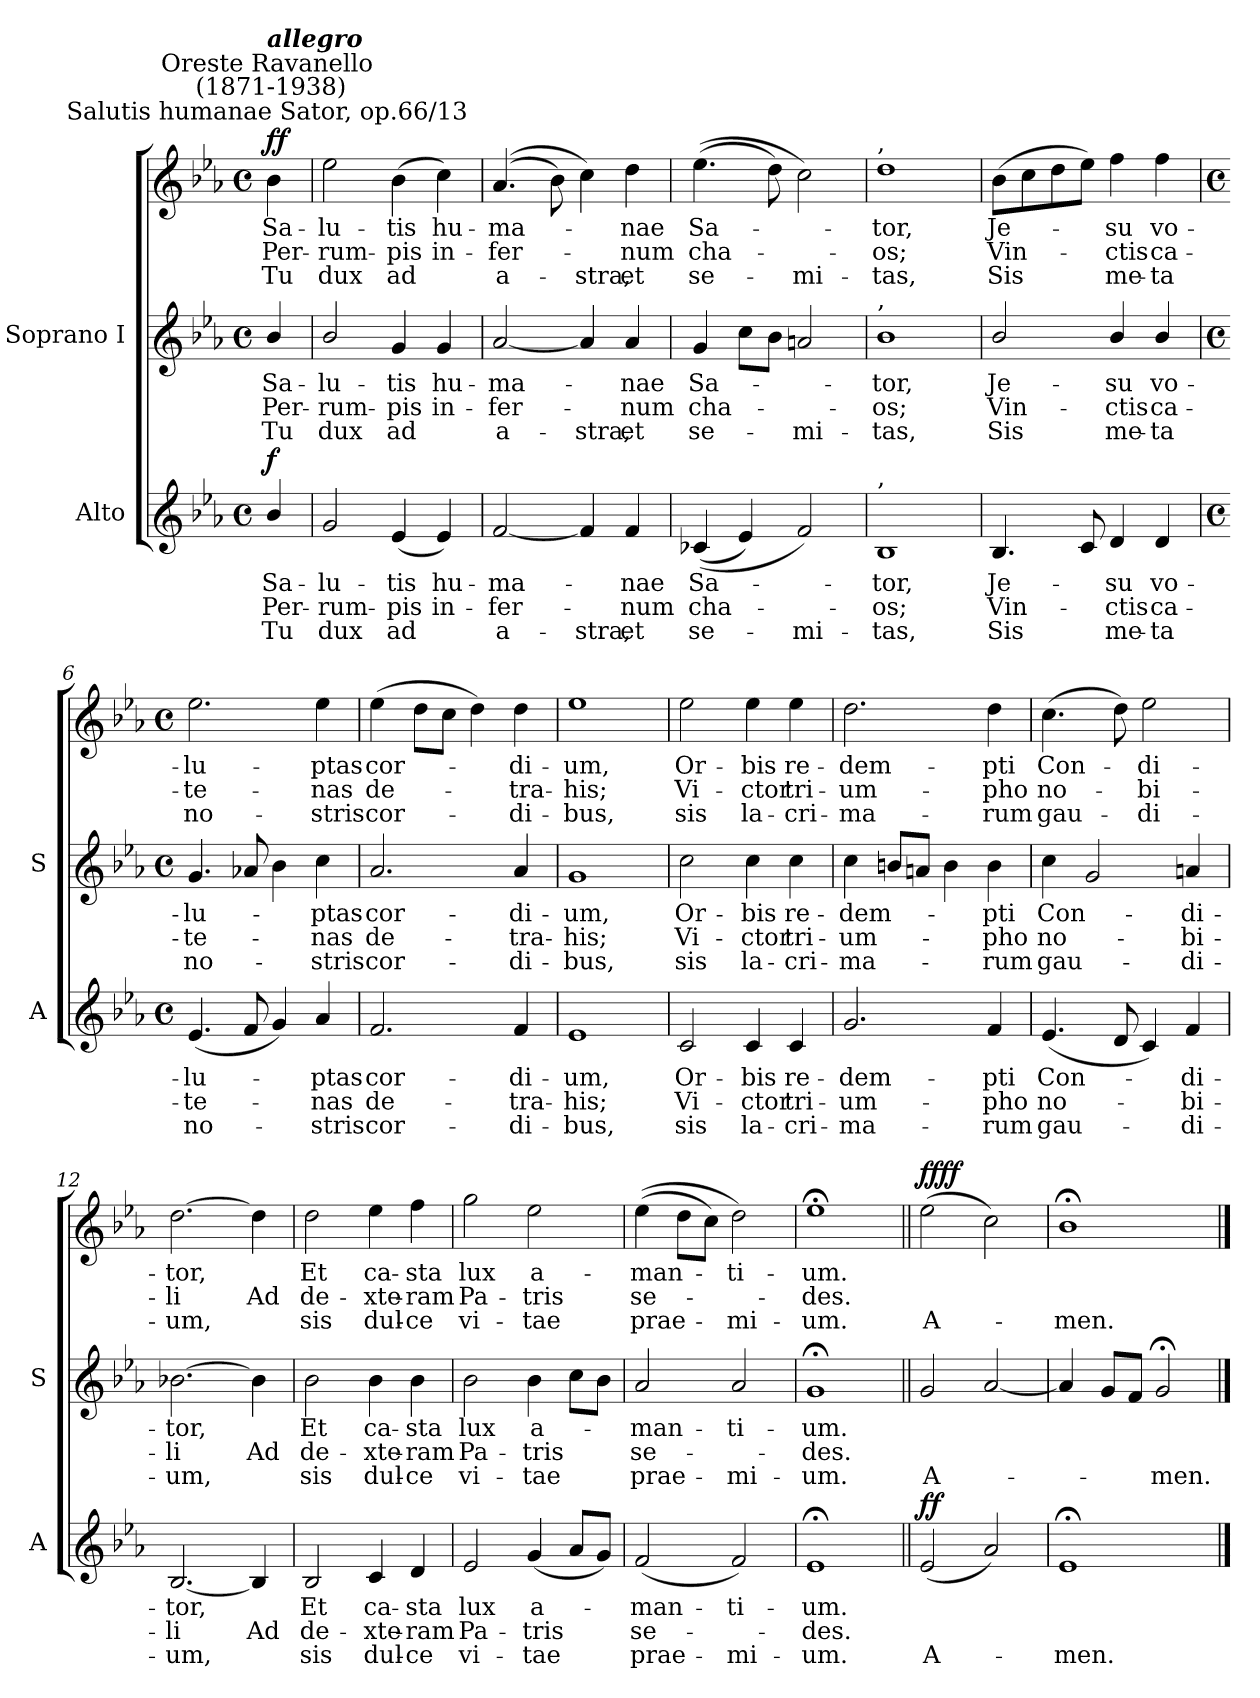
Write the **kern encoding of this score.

**kern	**text	**text	**text	**dynam	**kern	**text	**text	**text	**kern	**text	**text	**text	**dynam
*part2	*part2	*part2	*part2	*part2	*part1	*part1	*part1	*part1	*part1	*part1	*part1	*part1	*part1
*staff3	*staff3	*staff3	*staff3	*staff3	*staff2	*staff2	*staff2	*staff2	*staff1	*staff1	*staff1	*staff1	*staff1/2
*I"Alto	*	*	*	*	*I"Soprano I	*	*	*	*	*	*	*	*
*I'A	*	*	*	*	*I'S	*	*	*	*	*	*	*	*
*clefG2	*	*	*	*	*clefG2	*	*	*	*clefG2	*	*	*	*
*k[b-e-a-]	*	*	*	*	*k[b-e-a-]	*	*	*	*k[b-e-a-]	*	*	*	*
*E-:	*	*	*	*	*E-:	*	*	*	*E-:	*	*	*	*
*M4/4	*	*	*	*	*M4/4	*	*	*	*M4/4	*	*	*	*
*met(c)	*	*	*	*	*met(c)	*	*	*	*met(c)	*	*	*	*
=	=	=	=	=	=	=	=	=	=	=	=	=	=
!	!	!	!	!	!	!	!	!	!LO:TX:a:cj:t=Salutis humanae Sator, op.66/13	!	!	!	!
!	!	!	!	!	!	!	!	!	!LO:TX:a:cj:t=Oreste Ravanello\n (1871-1938)	!	!	!	!
!	!	!	!	!	!	!	!	!	!LO:TX:a:Bi:t=allegro	!	!	!	!
!	!LO:LY:b	!LO:LY:b	!LO:LY:b	!LO:DY:b	!	!LO:LY:b	!LO:LY:b	!LO:LY:b	!	!LO:LY:b	!LO:LY:b	!LO:LY:b	!LO:DY:b=2
!	!	!	!	!	!	!	!	!	!	!	!	!	!LO:DY:n=1:b
4b-/	Sa-	-Per-	-Tu	f	4b-/	Sa-	-Per-	-Tu	4b-	Sa-	-Per-	-Tu	f f
=1	=1	=1	=1	=1	=1	=1	=1	=1	=1	=1	=1	=1	=1
!	!LO:LY:b	!LO:LY:b	!LO:LY:b	!	!	!LO:LY:b	!LO:LY:b	!LO:LY:b	!	!LO:LY:b	!LO:LY:b	!LO:LY:b	!
2g	lu-	-rum-	-dux	.	2b-/	-lu-	-rum-	-dux	2ee-	lu-	-rum-	-dux	.
!	!LO:LY:b	!LO:LY:b	!LO:LY:b	!	!	!LO:LY:b	!LO:LY:b	!LO:LY:b	!	!LO:LY:b	!LO:LY:b	!LO:LY:b	!
(<4e-	tis	pis	ad	.	4g	tis	pis	ad	(>4b-	tis	pis	ad	.
!	!LO:LY:b	!LO:LY:b	!	!	!	!LO:LY:b	!LO:LY:b	!	!	!LO:LY:b	!LO:LY:b	!	!
4e-)	hu-	-in-	.	.	4g	hu-	-in-	.	4cc)	hu-	-in-	.	.
=2	=2	=2	=2	=2	=2	=2	=2	=2	=2	=2	=2	=2	=2
!	!LO:LY:b	!LO:LY:b	!LO:LY:b	!	!	!LO:LY:b	!LO:LY:b	!LO:LY:b	!	!LO:LY:b	!LO:LY:b	!LO:LY:b	!
[2f	-ma-	fer-	a-	.	[2a-	ma-	fer-	a-	(<(>4.a-	-ma-	fer-	a-	.
.	.	.	.	.	.	.	.	.	8b-)	.	.	.	.
!	!	!	!LO:LY:b	!	!	!	!	!LO:LY:b	!	!	!	!LO:LY:b	!
4f]	.	.	-stra,	.	4a-]	.	.	-stra,	4cc)	.	.	stra,	.
!	!LO:LY:b	!LO:LY:b	!LO:LY:b	!	!	!LO:LY:b	!LO:LY:b	!LO:LY:b	!	!LO:LY:b	!LO:LY:b	!LO:LY:b	!
4f	nae	num	et	.	4a-	nae	num	et	4dd	nae	num	et	.
=3	=3	=3	=3	=3	=3	=3	=3	=3	=3	=3	=3	=3	=3
!	!LO:LY:b	!LO:LY:b	!LO:LY:b	!	!	!LO:LY:b	!LO:LY:b	!LO:LY:b	!	!LO:LY:b	!LO:LY:b	!LO:LY:b	!
(<(<4c-X	Sa-	cha-	se-	.	4g	-Sa-	cha-	se-	(>(>4.ee-	Sa-	cha-	se-	.
4e-)	.	.	.	.	8ccL	.	.	.	.	.	.	.	.
.	.	.	.	.	8b-J	.	.	.	8dd)	.	.	.	.
!	!	!	!LO:LY:b	!	!	!	!	!LO:LY:b	!	!	!	!LO:LY:b	!
2f)	.	.	mi-	.	2an	.	.	mi-	2cc)	.	.	mi-	.
=4	=4	=4	=4	=4	=4	=4	=4	=4	=4	=4	=4	=4	=4
!	!	!	!	!	!	!	!	!	!LO:TX:a:t=,	!	!	!	!
!	!	!	!	!	!LO:TX:a:t=,	!	!	!	!	!	!	!	!
!LO:TX:a:t=,	!	!	!	!	!	!	!	!	!	!	!	!	!
!	!LO:LY:b	!LO:LY:b	!LO:LY:b	!	!	!LO:LY:b	!LO:LY:b	!LO:LY:b	!	!LO:LY:b	!LO:LY:b	!LO:LY:b	!
1B-	-tor,	os;	tas,	.	1b-	tor,	os;	tas,	1dd	-tor,	os;	tas,	.
=5	=5	=5	=5	=5	=5	=5	=5	=5	=5	=5	=5	=5	=5
!	!LO:LY:b	!LO:LY:b	!LO:LY:b	!	!	!LO:LY:b	!LO:LY:b	!LO:LY:b	!	!LO:LY:b	!LO:LY:b	!LO:LY:b	!
4.B-	Je-	Vin-	Sis	.	2b-/	Je-	-Vin-	-Sis	(>8b-L	Je-	Vin-	Sis	.
.	.	.	.	.	.	.	.	.	8cc	.	.	.	.
.	.	.	.	.	.	.	.	.	8dd	.	.	.	.
8c	.	.	.	.	.	.	.	.	8ee-J)	.	.	.	.
!	!LO:LY:b	!LO:LY:b	!LO:LY:b	!	!	!LO:LY:b	!LO:LY:b	!LO:LY:b	!	!LO:LY:b	!LO:LY:b	!LO:LY:b	!
4d	su	ctis	me-	.	4b-/	su	ctis	me-	4ff	su	ctis	me-	.
!	!LO:LY:b	!LO:LY:b	!LO:LY:b	!	!	!LO:LY:b	!LO:LY:b	!LO:LY:b	!	!LO:LY:b	!LO:LY:b	!LO:LY:b	!
4d	-vo-	-ca-	-ta	.	4b-/	-vo-	-ca-	-ta	4ff	-vo-	-ca-	-ta	.
!!LO:LB:g=z
=6	=6	=6	=6	=6	=6	=6	=6	=6	=6	=6	=6	=6	=6
*M4/4	*	*	*	*	*M4/4	*	*	*	*M4/4	*	*	*	*
*met(c)	*	*	*	*	*met(c)	*	*	*	*met(c)	*	*	*	*
!	!LO:LY:b	!LO:LY:b	!LO:LY:b	!	!	!LO:LY:b	!LO:LY:b	!LO:LY:b	!	!LO:LY:b	!LO:LY:b	!LO:LY:b	!
(<4.e-	lu-	te-	no-	.	4.g	lu-	te-	no-	2.ee-	lu-	-te-	-no-	.
8f	.	.	.	.	8a-X	.	.	.	.	.	.	.	.
4g)	.	.	.	.	4b-	.	.	.	.	.	.	.	.
!	!LO:LY:b	!LO:LY:b	!LO:LY:b	!	!	!LO:LY:b	!LO:LY:b	!LO:LY:b	!	!LO:LY:b	!LO:LY:b	!LO:LY:b	!
4a-	ptas	nas	stris	.	4cc	ptas	nas	stris	4ee-	-ptas	nas	stris	.
=7	=7	=7	=7	=7	=7	=7	=7	=7	=7	=7	=7	=7	=7
!	!LO:LY:b	!LO:LY:b	!LO:LY:b	!	!	!LO:LY:b	!LO:LY:b	!LO:LY:b	!	!LO:LY:b	!LO:LY:b	!LO:LY:b	!
2.f	cor-	-de-	-cor-	.	2.a-	-cor-	-de-	-cor-	(>4ee-	cor-	de-	cor-	.
.	.	.	.	.	.	.	.	.	8ddL	.	.	.	.
.	.	.	.	.	.	.	.	.	8ccJ	.	.	.	.
.	.	.	.	.	.	.	.	.	4dd)	.	.	.	.
!	!LO:LY:b	!LO:LY:b	!LO:LY:b	!	!	!LO:LY:b	!LO:LY:b	!LO:LY:b	!	!LO:LY:b	!LO:LY:b	!LO:LY:b	!
4f	-di-	-tra-	-di-	.	4a-	-di-	-tra-	-di-	4dd	di-	-tra-	-di-	.
=8	=8	=8	=8	=8	=8	=8	=8	=8	=8	=8	=8	=8	=8
!	!LO:LY:b	!LO:LY:b	!LO:LY:b	!	!	!LO:LY:b	!LO:LY:b	!LO:LY:b	!	!LO:LY:b	!LO:LY:b	!LO:LY:b	!
1e-	-um,	his;	bus,	.	1g	um,	his;	bus,	1ee-	-um,	his;	bus,	.
=9	=9	=9	=9	=9	=9	=9	=9	=9	=9	=9	=9	=9	=9
!	!LO:LY:b	!LO:LY:b	!LO:LY:b	!	!	!LO:LY:b	!LO:LY:b	!LO:LY:b	!	!LO:LY:b	!LO:LY:b	!LO:LY:b	!
2c	Or-	-Vi-	-sis	.	2cc	-Or-	-Vi-	-sis	2ee-	Or-	-Vi-	-sis	.
!	!LO:LY:b	!LO:LY:b	!LO:LY:b	!	!	!LO:LY:b	!LO:LY:b	!LO:LY:b	!	!LO:LY:b	!LO:LY:b	!LO:LY:b	!
4c	bis	ctor	la-	.	4cc	bis	ctor	la-	4ee-	bis	ctor	la-	.
!	!LO:LY:b	!LO:LY:b	!LO:LY:b	!	!	!LO:LY:b	!LO:LY:b	!LO:LY:b	!	!LO:LY:b	!LO:LY:b	!LO:LY:b	!
4c	-re-	-tri-	-cri-	.	4cc	-re-	-tri-	-cri-	4ee-	-re-	-tri-	-cri-	.
=10	=10	=10	=10	=10	=10	=10	=10	=10	=10	=10	=10	=10	=10
!	!LO:LY:b	!LO:LY:b	!LO:LY:b	!	!	!LO:LY:b	!LO:LY:b	!LO:LY:b	!	!LO:LY:b	!LO:LY:b	!LO:LY:b	!
2.g	-dem-	-um-	-ma-	.	4cc	dem-	um-	ma-	2.dd	-dem-	-um-	-ma-	.
.	.	.	.	.	8bnL	.	.	.	.	.	.	.	.
.	.	.	.	.	8anJ	.	.	.	.	.	.	.	.
.	.	.	.	.	4b	.	.	.	.	.	.	.	.
!	!LO:LY:b	!LO:LY:b	!LO:LY:b	!	!	!LO:LY:b	!LO:LY:b	!LO:LY:b	!	!LO:LY:b	!LO:LY:b	!LO:LY:b	!
4f	-pti	pho	rum	.	4b	pti	pho	rum	4dd	-pti	pho	rum	.
=11	=11	=11	=11	=11	=11	=11	=11	=11	=11	=11	=11	=11	=11
!	!LO:LY:b	!LO:LY:b	!LO:LY:b	!	!	!LO:LY:b	!LO:LY:b	!LO:LY:b	!	!LO:LY:b	!LO:LY:b	!LO:LY:b	!
(<4.e-	Con-	no-	gau-	.	4cc	-Con-	no-	gau-	(>4.cc	Con-	no-	gau-	.
.	.	.	.	.	2g	.	.	.	.	.	.	.	.
8d	.	.	.	.	.	.	.	.	8dd)	.	.	.	.
!	!	!	!	!	!	!	!	!	!	!LO:LY:b	!LO:LY:b	!LO:LY:b	!
4c)	.	.	.	.	.	.	.	.	2ee-	di-	-bi-	-di-	.
!	!LO:LY:b	!LO:LY:b	!LO:LY:b	!	!	!LO:LY:b	!LO:LY:b	!LO:LY:b	!	!	!	!	!
4f	di-	-bi-	-di-	.	4an	di-	-bi-	-di-	.	.	.	.	.
!!LO:LB:g=z
=12	=12	=12	=12	=12	=12	=12	=12	=12	=12	=12	=12	=12	=12
!	!LO:LY:b	!LO:LY:b	!LO:LY:b	!	!	!LO:LY:b	!LO:LY:b	!LO:LY:b	!	!LO:LY:b	!LO:LY:b	!LO:LY:b	!
[2.B-	-tor,	li	um,	.	[2.b-X	tor,	li	um,	[2.dd	-tor,	li	um,	.
!	!	!LO:LY:b	!	!	!	!	!LO:LY:b	!	!	!	!LO:LY:b	!	!
4B-]	.	Ad	.	.	4b-]	.	Ad	.	4dd]	.	Ad	.	.
=13	=13	=13	=13	=13	=13	=13	=13	=13	=13	=13	=13	=13	=13
!	!LO:LY:b	!LO:LY:b	!LO:LY:b	!	!	!LO:LY:b	!LO:LY:b	!LO:LY:b	!	!LO:LY:b	!LO:LY:b	!LO:LY:b	!
2B-	Et	de-	-sis	.	2b-	Et	de-	-sis	2dd	Et	de-	-sis	.
!	!LO:LY:b	!LO:LY:b	!LO:LY:b	!	!	!LO:LY:b	!LO:LY:b	!LO:LY:b	!	!LO:LY:b	!LO:LY:b	!LO:LY:b	!
4c	ca-	-xte-	-dul-	.	4b-	ca-	-xte-	-dul-	4ee-	ca-	-xte-	-dul-	.
!	!LO:LY:b	!LO:LY:b	!LO:LY:b	!	!	!LO:LY:b	!LO:LY:b	!LO:LY:b	!	!LO:LY:b	!LO:LY:b	!LO:LY:b	!
4d	-sta	ram	ce	.	4b-	-sta	ram	ce	4ff	-sta	ram	ce	.
=14	=14	=14	=14	=14	=14	=14	=14	=14	=14	=14	=14	=14	=14
!	!LO:LY:b	!LO:LY:b	!LO:LY:b	!	!	!LO:LY:b	!LO:LY:b	!LO:LY:b	!	!LO:LY:b	!LO:LY:b	!LO:LY:b	!
2e-	lux	Pa-	-vi-	.	2b-	lux	Pa-	-vi-	2gg	lux	Pa-	-vi-	.
!	!LO:LY:b	!LO:LY:b	!LO:LY:b	!	!	!LO:LY:b	!LO:LY:b	!LO:LY:b	!	!LO:LY:b	!LO:LY:b	!LO:LY:b	!
(<4g	-a-	tris	tae	.	4b-	-a-	tris	tae	2ee-	-a-	-tris	tae	.
8a-L	.	.	.	.	8ccL	.	.	.	.	.	.	.	.
8gJ)	.	.	.	.	8b-J	.	.	.	.	.	.	.	.
=15	=15	=15	=15	=15	=15	=15	=15	=15	=15	=15	=15	=15	=15
!	!LO:LY:b	!LO:LY:b	!LO:LY:b	!	!	!LO:LY:b	!LO:LY:b	!LO:LY:b	!	!LO:LY:b	!LO:LY:b	!LO:LY:b	!
(<2f	man-	-se-	prae-	.	2a-	-man-	-se-	prae-	(>(>4ee-	man-	se-	prae-	.
.	.	.	.	.	.	.	.	.	8ddL	.	.	.	.
.	.	.	.	.	.	.	.	.	8ccJ)	.	.	.	.
!	!LO:LY:b	!	!LO:LY:b	!	!	!LO:LY:b	!	!LO:LY:b	!	!LO:LY:b	!	!LO:LY:b	!
2f)	-ti-	.	-mi-	.	2a-	-ti-	.	-mi-	2dd)	ti-	.	-mi-	.
=16	=16	=16	=16	=16	=16	=16	=16	=16	=16	=16	=16	=16	=16
!	!LO:LY:b	!LO:LY:b	!LO:LY:b	!	!	!LO:LY:b	!LO:LY:b	!LO:LY:b	!	!LO:LY:b	!LO:LY:b	!LO:LY:b	!
1e-;<	-um.	des.	um.	.	1g;<	um.	des.	um.	1ee-;<	-um.	des.	um.	.
=17||	=17||	=17||	=17||	=17||	=17||	=17||	=17||	=17||	=17||	=17||	=17||	=17||	=17||
!	!	!	!LO:LY:b	!LO:DY:b	!	!	!	!LO:LY:b	!	!	!	!LO:LY:b	!LO:DY:b=2
!	!	!	!	!	!	!	!	!	!	!	!	!	!LO:DY:n=1:b
(<2e-	.	.	A-	ff	2g	.	.	A-	(>2ee-	.	.	A-	ff ff
2a-)	.	.	.	.	[2a-	.	.	.	2cc)	.	.	.	.
=18	=18	=18	=18	=18	=18	=18	=18	=18	=18	=18	=18	=18	=18
!	!	!	!LO:LY:b	!	!	!	!	!	!	!	!	!LO:LY:b	!
1e-;<	.	.	men.	.	4a-]	.	.	.	1b-;<	.	.	men.	.
.	.	.	.	.	8gL	.	.	.	.	.	.	.	.
.	.	.	.	.	8fJ	.	.	.	.	.	.	.	.
!	!	!	!	!	!	!	!	!LO:LY:b	!	!	!	!	!
.	.	.	.	.	2g;<	.	.	men.	.	.	.	.	.
==	==	==	==	==	==	==	==	==	==	==	==	==	==
*-	*-	*-	*-	*-	*-	*-	*-	*-	*-	*-	*-	*-	*-
